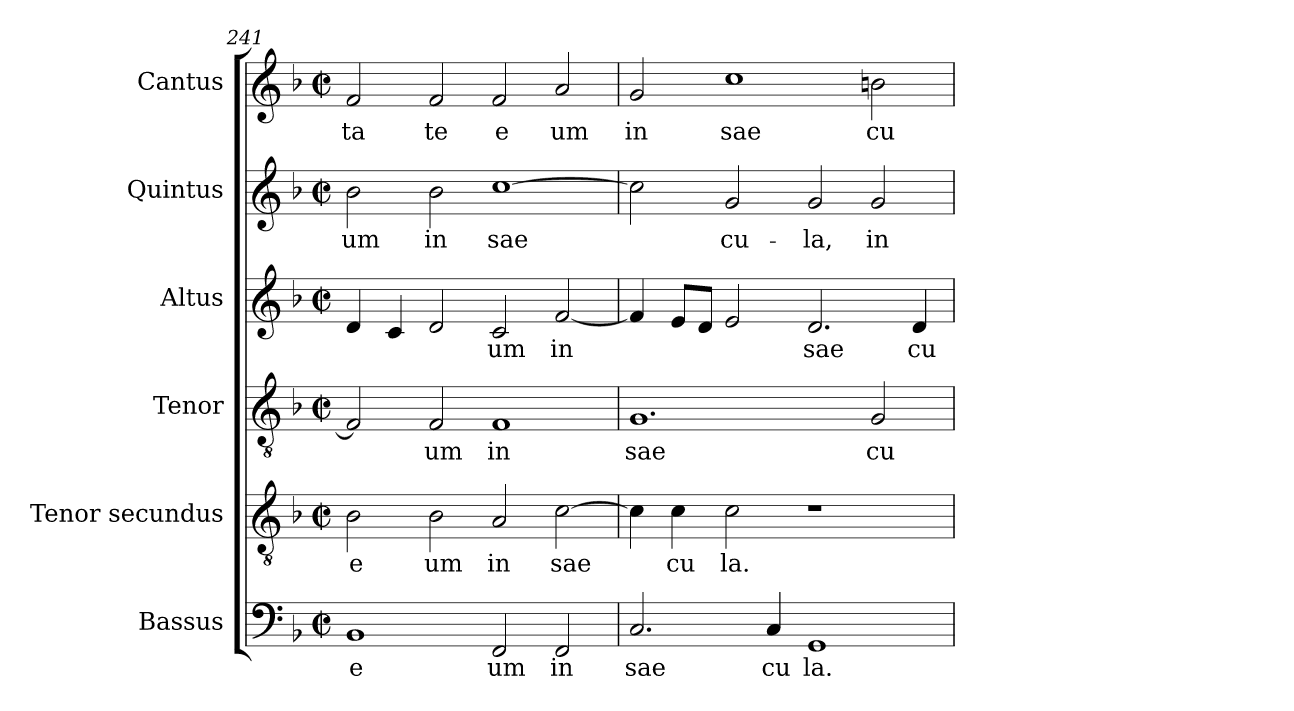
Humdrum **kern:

**kern	**text	**kern	**text	**kern	**text	**kern	**text	**kern	**text	**kern	**text
*part6	*part6	*part5	*part5	*part4	*part4	*part3	*part3	*part2	*part2	*part1	*part1
*staff6	*staff6	*staff5	*staff5	*staff4	*staff4	*staff3	*staff3	*staff2	*staff2	*staff1	*staff1
*I"Bassus	*	*I"Tenor  secundus	*	*I"Tenor	*	*I"Altus	*	*I"Quintus	*	*I"Cantus	*
*I'B	*	*	*	*I'T	*	*I'A	*	*I'Q	*	*I'C	*
*clefF4	*	*clefGv2	*	*clefGv2	*	*clefG2	*	*clefG2	*	*clefG2	*
*k[b-]	*	*k[b-]	*	*k[b-]	*	*k[b-]	*	*k[b-]	*	*k[b-]	*
*F:	*	*F:	*	*F:	*	*F:	*	*F:	*	*F:	*
*M2/2	*	*M2/2	*	*M2/2	*	*M2/2	*	*M2/2	*	*M2/2	*
*met(c|)	*	*met(c|)	*	*met(c|)	*	*met(c|)	*	*met(c|)	*	*met(c|)	*
=241	=241	=241	=241	=241	=241	=241	=241	=241	=241	=241	=241
!	!LO:LY:b:cj	!	!LO:LY:b:cj	!	!LO:LY:b:cj	!	!LO:LY:b:cj	!	!LO:LY:b:cj	!	!LO:LY:b:cj
1BB-	e	2B-\	e	2F/]	.	4d/	.	2b-\	-um	2f/	ta
!	!	!	!	!	!	!	!LO:LY:b:cj	!	!	!	!
.	.	.	.	.	.	4c/	.	.	.	.	.
!	!	!	!LO:LY:b:cj	!	!LO:LY:b:cj	!	!LO:LY:b:cj	!	!LO:LY:b:cj	!	!LO:LY:b:cj
.	.	2B-\	um	2F/	um	2d/	.	2b-\	in	2f/	te
!	!LO:LY:b:cj	!	!LO:LY:b:cj	!	!LO:LY:b:cj	!	!LO:LY:b:cj	!	!LO:LY:b:cj	!	!LO:LY:b:cj
2FF/	um	2A/	in	1F	in	2c/	um	[>1cc	sae-	2f/	e
!	!LO:LY:b:cj	!	!LO:LY:b:cj	!	!	!	!LO:LY:b:cj	!	!	!	!LO:LY:b:cj
2FF/	in	[>2c\	sae	.	.	[<2f/	in	.	.	2a/	um
=242	=242	=242	=242	=242	=242	=242	=242	=242	=242	=242	=242
!	!LO:LY:b:cj	!	!LO:LY:b:cj	!	!LO:LY:b:cj	!	!LO:LY:b:cj	!	!LO:LY:b:cj	!	!LO:LY:b:cj
2.C/	sae	4c\]	.	1.G	sae	4f/]	.	2cc\]	--	2g/	in
!	!	!	!LO:LY:b:cj	!	!	!	!LO:LY:b:cj	!	!	!	!
.	.	4c\	cu	.	.	8e/L	.	.	.	.	.
!	!	!	!	!	!	!	!LO:LY:b:cj	!	!	!	!
.	.	.	.	.	.	8d/J	.	.	.	.	.
!	!	!	!LO:LY:b:cj	!	!	!	!LO:LY:b:cj	!	!LO:LY:b:cj	!	!LO:LY:b:cj
.	.	2c\	la.	.	.	2e/	.	2g/	-cu-	1cc	sae
!	!LO:LY:b:cj	!	!	!	!	!	!	!	!	!	!
4C/	cu	.	.	.	.	.	.	.	.	.	.
!	!LO:LY:b:cj	!	!	!	!	!	!LO:LY:b:cj	!	!LO:LY:b:cj	!	!
1GG	la.	1r	.	.	.	2.d/	sae	2g/	-la,	.	.
!	!	!	!	!	!LO:LY:b:cj	!	!	!	!LO:LY:b:cj	!	!LO:LY:b:cj
.	.	.	.	2G/	cu	.	.	2g/	in	2b\	cu
!	!	!	!	!	!	!	!LO:LY:b:cj	!	!	!	!
.	.	.	.	.	.	4d/	cu	.	.	.	.
=	=	=	=	=	=	=	=	=	=	=	=
*-	*-	*-	*-	*-	*-	*-	*-	*-	*-	*-	*-
